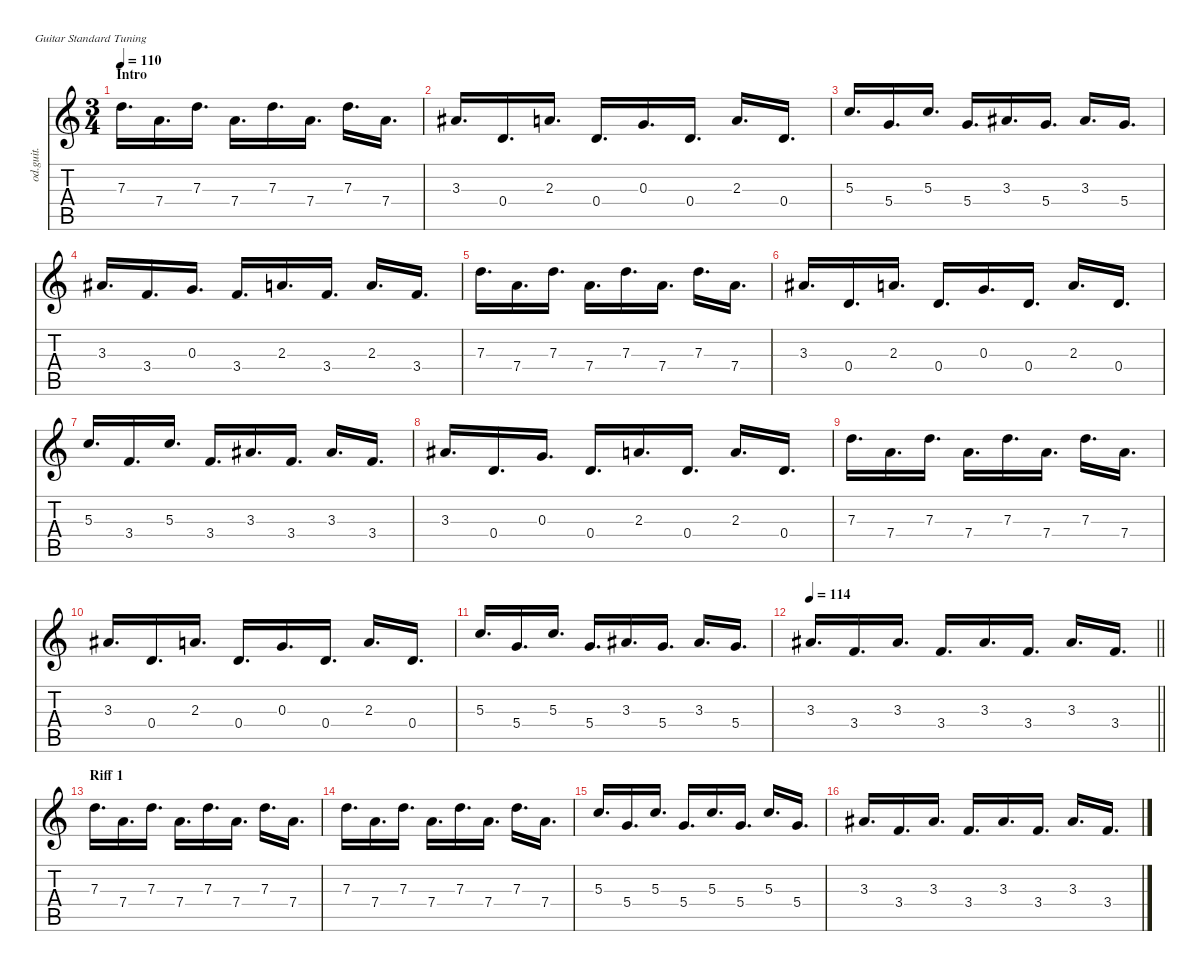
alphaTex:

\defaultSystemsLayout 4
\hideDynamics
\bracketExtendMode nobrackets
\otherSystemsTrackNameOrientation horizontal
\track ("Lead guitar 1" "od.guit.") {solo instrument overdrivenguitar}
\staff {score tabs}
\tuning (E4 B3 G3 D3 A2 E2)
\ts (3 4)
\beaming (8 2 2 2)
\section ("" "Intro")
\tempo 110
\clef g2
\ks c
7.3.16{d dy f instrument overdrivenguitar beam Down} 7.4.16{d beam Down} 7.3.16{d beam Down} 7.4.16{d beam Down} 7.3.16{d beam Down} 7.4.16{d beam Down} 7.3.16{d beam Down} 7.4.16{d beam Down} |
3.3{acc #}.16{d beam Up} 0.4.16{d beam Up} 2.3.16{d beam Up} 0.4.16{d beam Up} 0.3.16{d beam Up} 0.4.16{d beam Up} 2.3.16{d beam Up} 0.4.16{d beam Up} |
5.3.16{d beam Up} 5.4.16{d beam Up} 5.3.16{d beam Up} 5.4.16{d beam Up} 3.3{acc #}.16{d beam Up} 5.4.16{d beam Up} 3.3{acc #}.16{d beam Up} 5.4.16{d beam Up} |
3.3{acc #}.16{d beam Up} 3.4.16{d beam Up} 0.3.16{d beam Up} 3.4.16{d beam Up} 2.3.16{d beam Up} 3.4.16{d beam Up} 2.3.16{d beam Up} 3.4.16{d beam Up} |
7.3.16{d beam Down} 7.4.16{d beam Down} 7.3.16{d beam Down} 7.4.16{d beam Down} 7.3.16{d beam Down} 7.4.16{d beam Down} 7.3.16{d beam Down} 7.4.16{d beam Down} |
3.3{acc #}.16{d beam Up} 0.4.16{d beam Up} 2.3.16{d beam Up} 0.4.16{d beam Up} 0.3.16{d beam Up} 0.4.16{d beam Up} 2.3.16{d beam Up} 0.4.16{d beam Up} |
5.3.16{d beam Up} 3.4.16{d beam Up} 5.3.16{d beam Up} 3.4.16{d beam Up} 3.3{acc #}.16{d beam Up} 3.4.16{d beam Up} 3.3{acc #}.16{d beam Up} 3.4.16{d beam Up} |
3.3{acc #}.16{d beam Up} 0.4.16{d beam Up} 0.3.16{d beam Up} 0.4.16{d beam Up} 2.3.16{d beam Up} 0.4.16{d beam Up} 2.3.16{d beam Up} 0.4.16{d beam Up} |
7.3.16{d beam Down} 7.4.16{d beam Down} 7.3.16{d beam Down} 7.4.16{d beam Down} 7.3.16{d beam Down} 7.4.16{d beam Down} 7.3.16{d beam Down} 7.4.16{d beam Down} |
3.3{acc #}.16{d beam Up} 0.4.16{d beam Up} 2.3.16{d beam Up} 0.4.16{d beam Up} 0.3.16{d beam Up} 0.4.16{d beam Up} 2.3.16{d beam Up} 0.4.16{d beam Up} |
5.3.16{d beam Up} 5.4.16{d beam Up} 5.3.16{d beam Up} 5.4.16{d beam Up} 3.3{acc #}.16{d beam Up} 5.4.16{d beam Up} 3.3{acc #}.16{d beam Up} 5.4.16{d beam Up} |
\tempo 114
\barLineRight lightlight
3.3{acc #}.16{d beam Up} 3.4.16{d beam Up} 3.3{acc #}.16{d beam Up} 3.4.16{d beam Up} 3.3{acc #}.16{d beam Up} 3.4.16{d beam Up} 3.3{acc #}.16{d beam Up} 3.4.16{d beam Up} |
\section ("" "Riff 1")
7.3.16{d beam Down} 7.4.16{d beam Down} 7.3.16{d beam Down} 7.4.16{d beam Down} 7.3.16{d beam Down} 7.4.16{d beam Down} 7.3.16{d beam Down} 7.4.16{d beam Down} |
7.3.16{d beam Down} 7.4.16{d beam Down} 7.3.16{d beam Down} 7.4.16{d beam Down} 7.3.16{d beam Down} 7.4.16{d beam Down} 7.3.16{d beam Down} 7.4.16{d beam Down} |
5.3.16{d beam Up} 5.4.16{d beam Up} 5.3.16{d beam Up} 5.4.16{d beam Up} 5.3.16{d beam Up} 5.4.16{d beam Up} 5.3.16{d beam Up} 5.4.16{d beam Up} |
3.3{acc #}.16{d beam Up} 3.4.16{d beam Up} 3.3{acc #}.16{d beam Up} 3.4.16{d beam Up} 3.3{acc #}.16{d beam Up} 3.4.16{d beam Up} 3.3{acc #}.16{d beam Up} 3.4.16{d beam Up}
